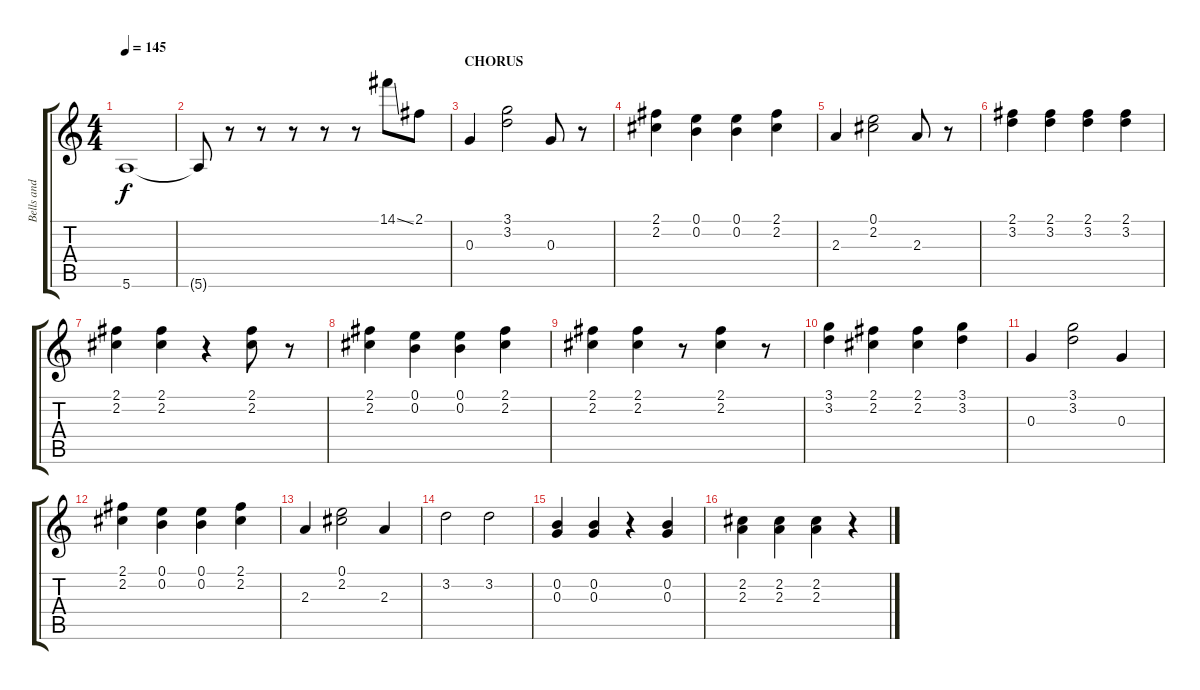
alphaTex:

\track ("Bells and Guitar" "Bells and ") {instrument overdrivenguitar}
\staff {score tabs}
\tuning (E4 B3 G3 D3 A2 E2) {hide}
\ts (4 4)
\tempo 145
\clef g2
\ks c
5.6{t}.1{dy f} |
5.6{t}.8 r.8 r.8 r.8 r.8 r.8 14.1{ss}.8 2.1.8 |
\section ("" "CHORUS")
0.3.4 (3.1 3.2).2 0.3.8 r.8 |
(2.1 2.2).4 (0.1 0.2).4 (0.1 0.2).4 (2.1 2.2).4 |
2.3.4 (0.1 2.2).2 2.3.8 r.8 |
(2.1 3.2).4 (2.1 3.2).4 (2.1 3.2).4 (2.1 3.2).4 |
(2.1 2.2).4 (2.1 2.2).4 r.4 (2.1 2.2).8 r.8 |
(2.1 2.2).4 (0.1 0.2).4 (0.1 0.2).4 (2.1 2.2).4 |
(2.1 2.2).4 (2.1 2.2).4 r.8 (2.1 2.2).4 r.8 |
(3.1 3.2).4 (2.1 2.2).4 (2.1 2.2).4 (3.1 3.2).4 |
0.3.4 (3.1 3.2).2 0.3.4 |
(2.1 2.2).4 (0.1 0.2).4 (0.1 0.2).4 (2.1 2.2).4 |
2.3.4 (0.1 2.2).2 2.3.4 |
3.2.2 3.2.2 |
(0.2 0.3).4 (0.2 0.3).4 r.4 (0.2 0.3).4 |
(2.2 2.3).4 (2.2 2.3).4 (2.2 2.3).4 r.4
